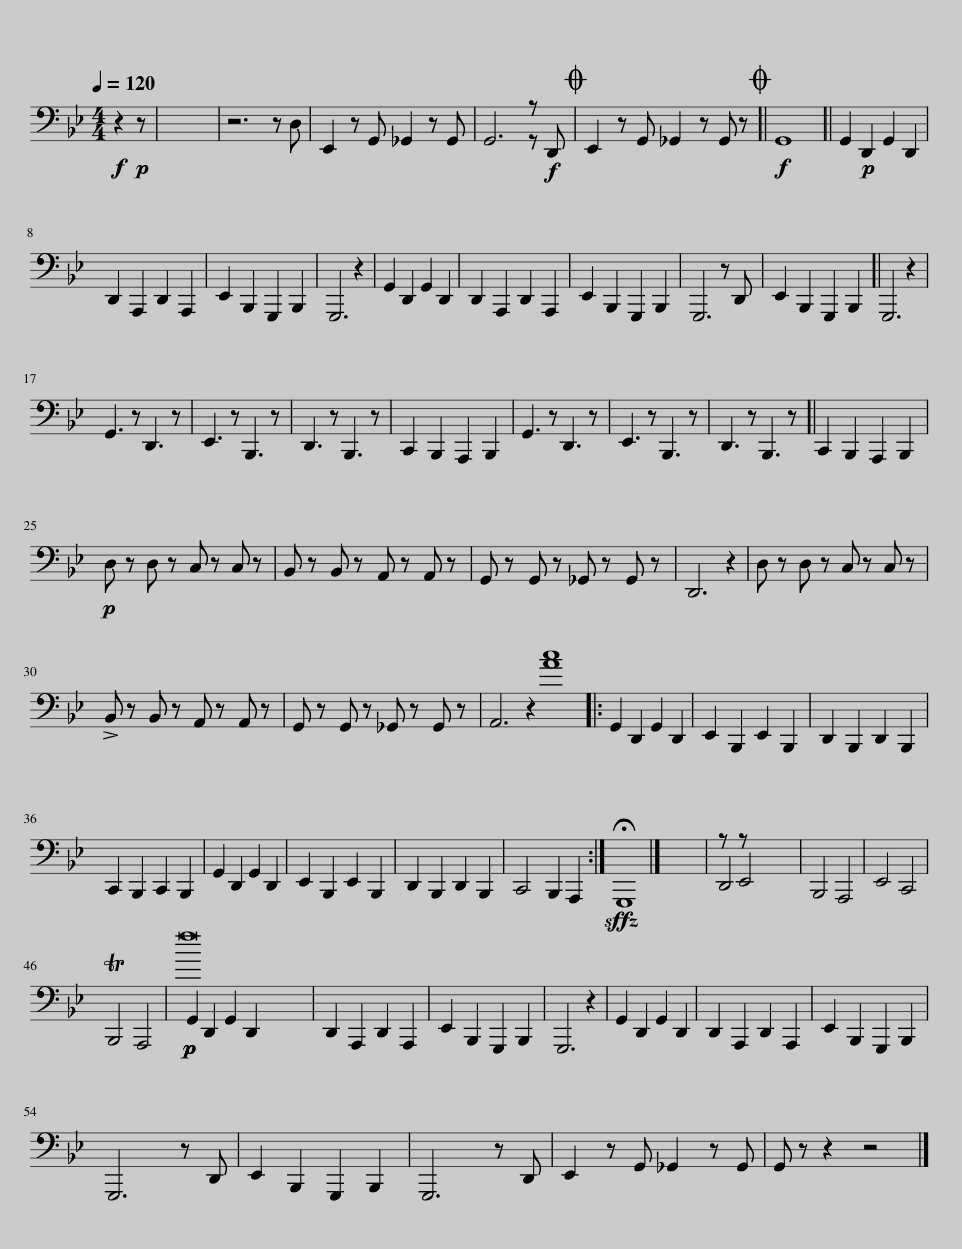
X:1
%%score ( 1 2 3 )
L:1/8
Q:1/4=120
M:4/4
I:linebreak $
K:Bb
V:1 bass
V:2 bass
V:3 bass
V:1
!f! z2!p! z | x8 | z6 z D, | E,,2 z G,, _G,,2 z G,, | G,,6 z!f! D,, | %5
O E,,2 z G,, _G,,2 z G,, z |O!f! G,,8 | G,,2!p! D,,2 G,,2 D,,2 |$ D,,2 A,,,2 D,,2 A,,,2 | E,,2 B,,,2 G,,,2 B,,,2 | %10
 G,,,6 z2 | G,,2 D,,2 G,,2 D,,2 | D,,2 A,,,2 D,,2 A,,,2 | E,,2 B,,,2 G,,,2 B,,,2 | G,,,6 z D,, | %15
 E,,2 B,,,2 G,,,2 B,,,2 | G,,,6 z2 |$ G,,3 z D,,3 z | E,,3 z B,,,3 z | D,,3 z B,,,3 z | %20
 C,,2 B,,,2 A,,,2 B,,,2 | G,,3 z D,,3 z | E,,3 z B,,,3 z | D,,3 z B,,,3 z | C,,2 B,,,2 A,,,2 B,,,2 |$ %25
!p! D, z D, z C, z C, z | B,, z B,, z A,, z A,, z | G,, z G,, z _G,, z G,, z | D,,6 z2 | D, z D, z C, z C, z |$ %30
 !>!B,, z B,, z A,, z A,, z | G,, z G,, z _G,, z G,, z | A,,6 z2 [Ac]8 |: G,,2 D,,2 G,,2 D,,2 | E,,2 B,,,2 E,,2 B,,,2 | %35
 D,,2 B,,,2 D,,2 B,,,2 |$ C,,2 B,,,2 C,,2 B,,,2 | G,,2 D,,2 G,,2 D,,2 | E,,2 B,,,2 E,,2 B,,,2 | D,,2 B,,,2 D,,2 B,,,2 | %40
 C,,4 B,,,2 A,,,2 :| !fermata!G,,,8 |] x8 | z z x6 | B,,,4 A,,,4 | %45
 E,,4 C,,4 |$ TB,,,4 A,,,4 |!p!!p! f16 | D,,2 A,,,2 D,,2 A,,,2 | E,,2 B,,,2 G,,,2 B,,,2 | %50
 G,,,6 z2 | G,,2 D,,2 G,,2 D,,2 | D,,2 A,,,2 D,,2 A,,,2 | E,,2 B,,,2 G,,,2 B,,,2 |$ G,,,6 z D,, | %55
 E,,2 B,,,2 G,,,2 B,,,2 | G,,,6 z D,, | E,,2 z G,, _G,,2 z G,, | G,, z z2 z4 |] %59
V:2
 x3 | x8 | x8 | x8 | x6 z x | %5
 x9 | x8 | x8 |$ x8 | x8 | %10
 x8 | x8 | x8 | x8 | x8 | %15
 x8 | x8 |$ x8 | x8 | x8 | %20
 x8 | x8 | x8 | x8 | x8 |$ %25
 x8 | x8 | x8 | x8 | x8 |$ %30
 x8 | x8 | x16 |: x8 | x8 | %35
 x8 |$ x8 | x8 | x8 | x8 | %40
 x8 :| x8 |] x8 | D,,4 x4 | x8 | %45
 x8 |$ x8 | G,,2 D,,2 G,,2 D,,2 x8 | x8 | x8 | %50
 x8 | x8 | x8 | x8 |$ x8 | %55
 x8 | x8 | x8 | x8 |] %59
V:3
 x3 | x8 | x8 | x8 | x8 | %5
 x9 | x8 | x8 |$ x8 | x8 | %10
 x8 | x8 | x8 | x8 | x8 | %15
 x8 | x8 |$ x8 | x8 | x8 | %20
 x8 | x8 | x8 | x8 | x8 |$ %25
 x8 | x8 | x8 | x8 | x8 |$ %30
 x8 | x8 | x16 |: x8 | x8 | %35
 x8 |$ x8 | x8 | x8 | x8 | %40
 x8 :| x8 |] x8 | x E,,4 x3 | x8 | %45
 x8 |$ x8 | x16 | x8 | x8 | %50
 x8 | x8 | x8 | x8 |$ x8 | %55
 x8 | x8 | x8 | x8 |] %59
